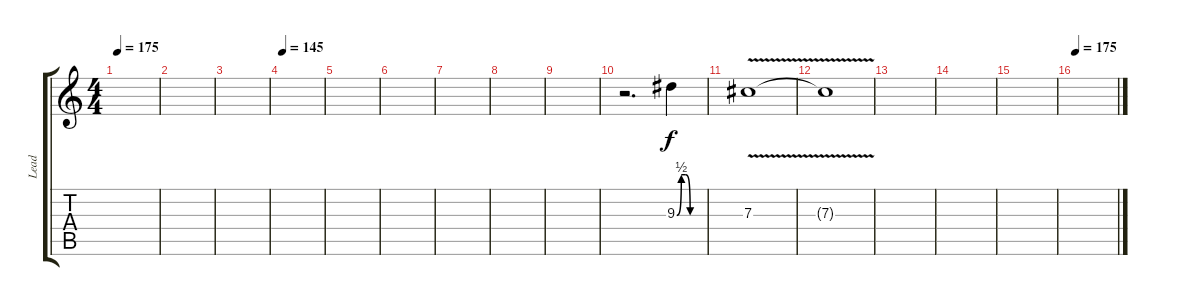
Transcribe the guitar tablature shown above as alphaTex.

\track ("Lead" "Lead") {instrument distortionguitar}
\staff {score tabs}
\tuning (Eb4 Bb3 Gb3 Db3 Ab2 Eb2) {hide}
\ts (4 4)
\tempo 175
\clef g2
\ks c
|
|
|
\tempo 145
|
|
|
|
|
|
r.2{d} 9.3{be (custom 0 0 10 2 20 2 30 0 60 0)}.4 |
7.3{v}.1 |
7.3{t}.1 |
|
|
|
\tempo 175
